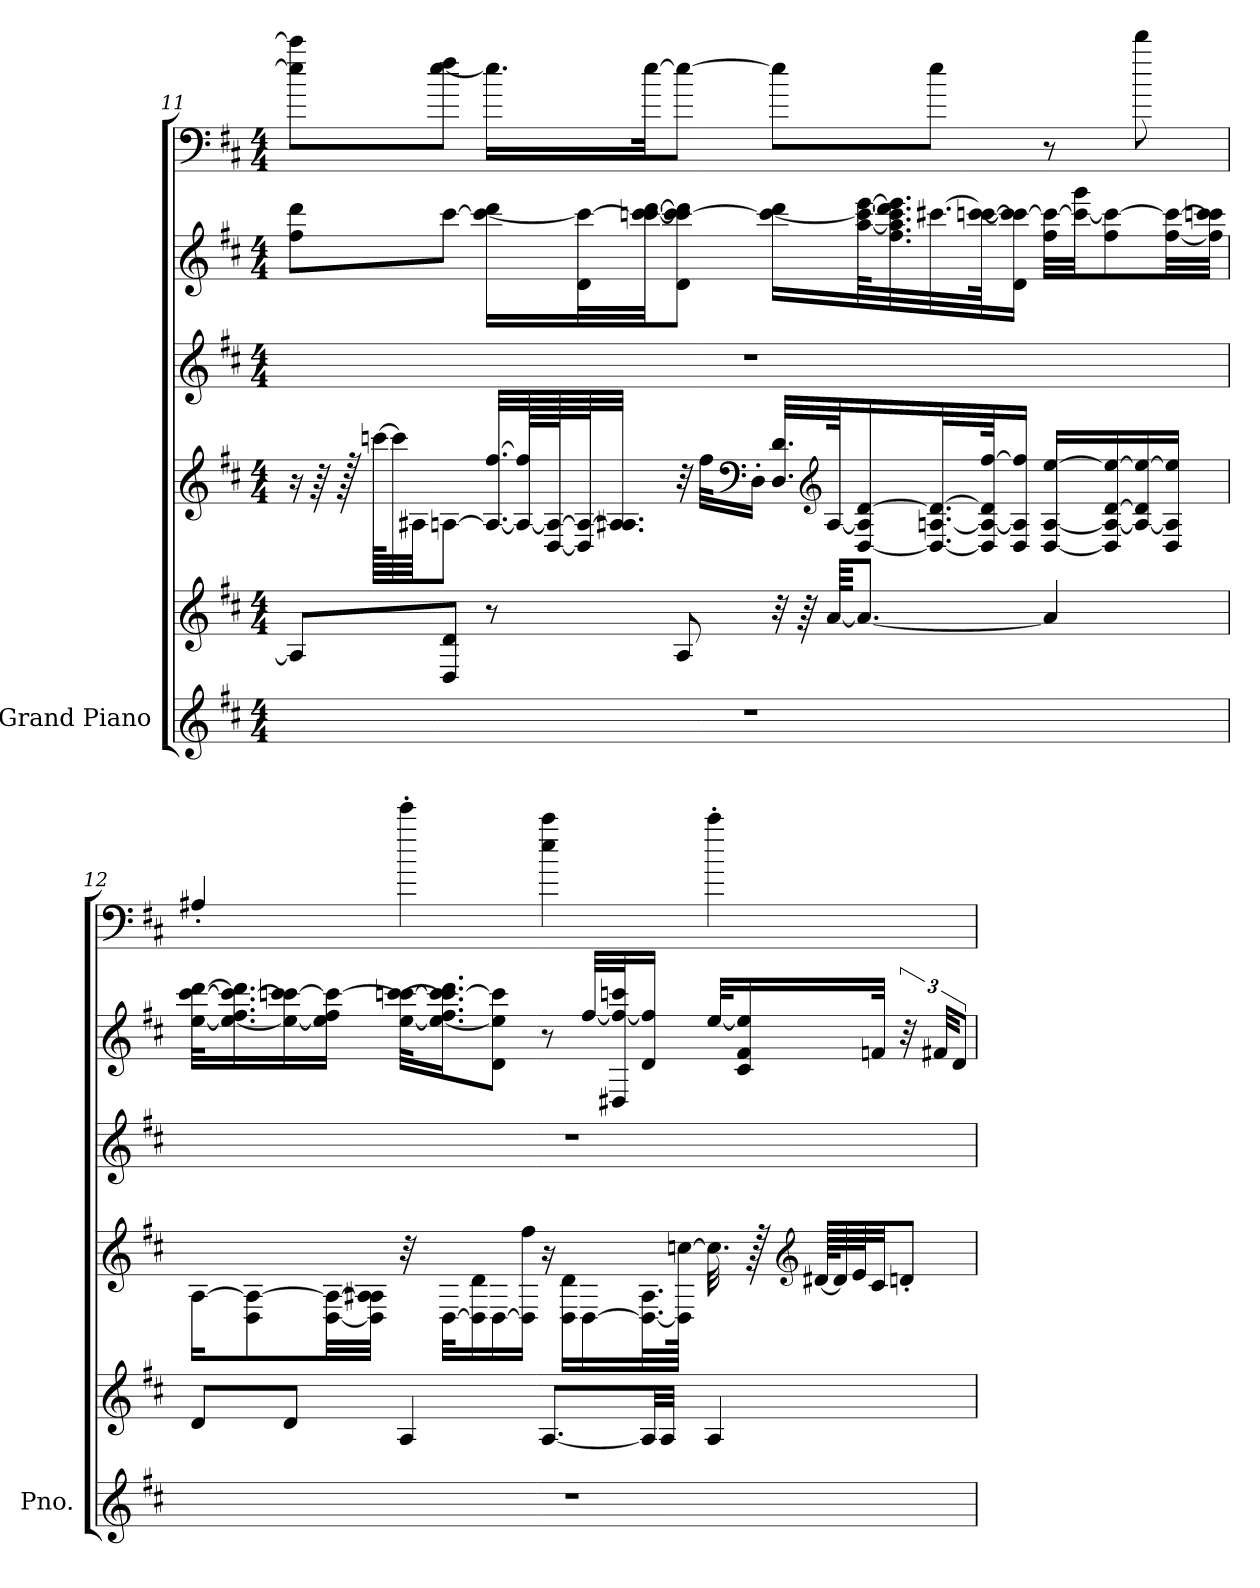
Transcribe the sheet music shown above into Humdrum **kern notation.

**kern	**kern	**kern	**kern	**kern	**kern
*part1	*part1	*part1	*part1	*part1	*part1
*staff6	*staff5	*staff4	*staff3	*staff2	*staff1
*I"Grand Piano	*	*	*	*	*
*I'Pno.	*	*	*	*	*
!!LO:PB:g=z
*clefG2	*clefG2	*clefG2	*clefG2	*clefG2	*clefF4
*k[f#c#]	*k[f#c#]	*k[f#c#]	*k[f#c#]	*k[f#c#]	*k[f#c#]
*M4/4	*M4/4	*M4/4	*M4/4	*M4/4	*M4/4
=11	=11	=11	=11	=11	=11
1r	8A/L]	16r	1r	8ff#\ 8ddd\L	8ee\] 8ccc#\]L
.	.	64r	.	.	.
.	.	128r	.	.	.
.	.	[128cccn\KLLLL	.	.	.
.	.	64ccc\]	.	.	.
.	.	64A#X\JJJ	.	.	.
.	8D/ 8d/J	[8An\J	.	[8ccc#\J	[8ee\ 8ff#\J
.	8r	32.A/_ [32.ff#/LLL	.	16ccc#\_ 16ddd\LL	16.ee\LL]
.	.	128A/_ 128ff#/]LL	.	.	.
.	.	[128D/ 128A/_J	.	.	.
.	.	64D/] 64A/_J	.	32d\ 32ccc#\_L	.
.	.	32.An/] 32.A#X/JJJ	.	.	.
.	.	.	.	[32cccn\ 32ccc#\_ [32ddd\JJ	[32ee\JK
.	8A/	32r	.	8d\ 8ccc\] 8ccc#\_ 8ddd\]J	8ee\J_
.	.	32ff#\KLL	.	.	.
*	*	*clefF4	*	*	*
.	.	16D'\JJ	.	.	.
.	32r	32.D/ 32.d/LLL	.	16ccc#\_ 16ddd\LL	8ee\L]
.	64r	.	.	.	.
*	*	*clefG2	*	*	*
.	[64a/KKKL	[64A#/JK	.	.	.
.	8.a/J_	[16D/ 16A#/] [16d/	.	[64aa\ 64ccc#\_ [64eee\KL	.
.	.	.	.	32.ff#\ 32.aa\] 32.ccc#\] 32.ddd\ 32.eee\]	.
.	.	32.D/_ [32.An/ 32.d/_L	.	[32.ccc#X\	8ee\J
.	.	64D/] 64A/_ 64d/] [64ff#/JK	.	[64cccn\ 64ccc#\_JK	.
.	.	16D/ 16A/] 16ff#/]JJ	.	16d\ 16ccc\] 16ccc#\_JJ	.
.	4a/]	[16D/ [16A/ [16ee/LL	.	32ff#\ 32ccc#\_LLL	8r
.	.	.	.	32ccc#\_ 32ggg\JJ	.
.	.	16D/] 16A/_ [16d/ 16ee/_	.	8ff#\ 8ccc#\_	.
.	.	16A/_ 16d/] 16ee/_	.	.	8ddd\
.	.	16D/ 16A/] 16ee/]JJ	.	[32ff#\ 32ccc#\_LL	.
.	.	.	.	32ff#\] 32cccn\ 32ccc#\]JJJ	.
=12	=12	=12	=12	=12	=12
1r	8d/L	[16A\KL	1r	[32ee\ [32ccc#\ [32ddd\KLL	4A#X'/
.	.	.	.	16.ee\_ 16.ff#\ 16.ccc#\_ 16.ddd\]	.
.	.	8D\ 8A\_	.	.	.
.	8d/J	.	.	16ee\_ 16cccn\ 16ccc#\_	.
.	.	[32D\ 32A\_LL	.	16ee\] 16ff#\ 16ccc#\_JJ	.
.	.	32D\] 32An\] 32A#X\JJJ	.	.	.
.	4A/	32r	.	[32ee\ [32cccn\ 32ccc#\_KLL	4eee'\
.	.	[32D\KLL	.	16.ee\_ 16.ff#\ 16.ccc\] 16.ccc#\_ 16.ddd\J	.
.	.	16D\] 16d\	.	.	.
.	.	[16D\	.	8d\ 8ee\] 8ccc#\]J	.
.	.	16D\] 16ff#\JJ	.	.	.
.	[8.A/L	16r	.	8r	4ee\ 4ccc#\
.	.	16D\ 16d\LL	.	.	.
.	.	[16D\	.	[32ff#/LLL	.
.	.	.	.	32D#X/ 32ff#/_ 32cccn/J	.
.	32A/LL]	32.D\_ 32.A#\L	.	16d/ 16ff#/]JJ	.
.	32A/JJJ	.	.	.	.
.	.	64D\] [64ccn\JJJk	.	.	.
.	4A/	32.cc\]	.	[32ee/KLL	4ccc#'\
.	.	.	.	16c#/ 16f#/ 16ee/]	.
.	.	128r	.	.	.
*	*	*clefG2	*	*	*
.	.	[128d#X/KLLLL	.	.	.
.	.	64d#/]	.	.	.
.	.	64e/J	.	.	.
.	.	32c#/JJ	.	32fn/JJk	.
.	.	8dn'/J	.	48r	.
.	.	.	.	48f#X/KKL	.
.	.	.	.	12d/J	.
=	=	=	=	=	=
*-	*-	*-	*-	*-	*-
